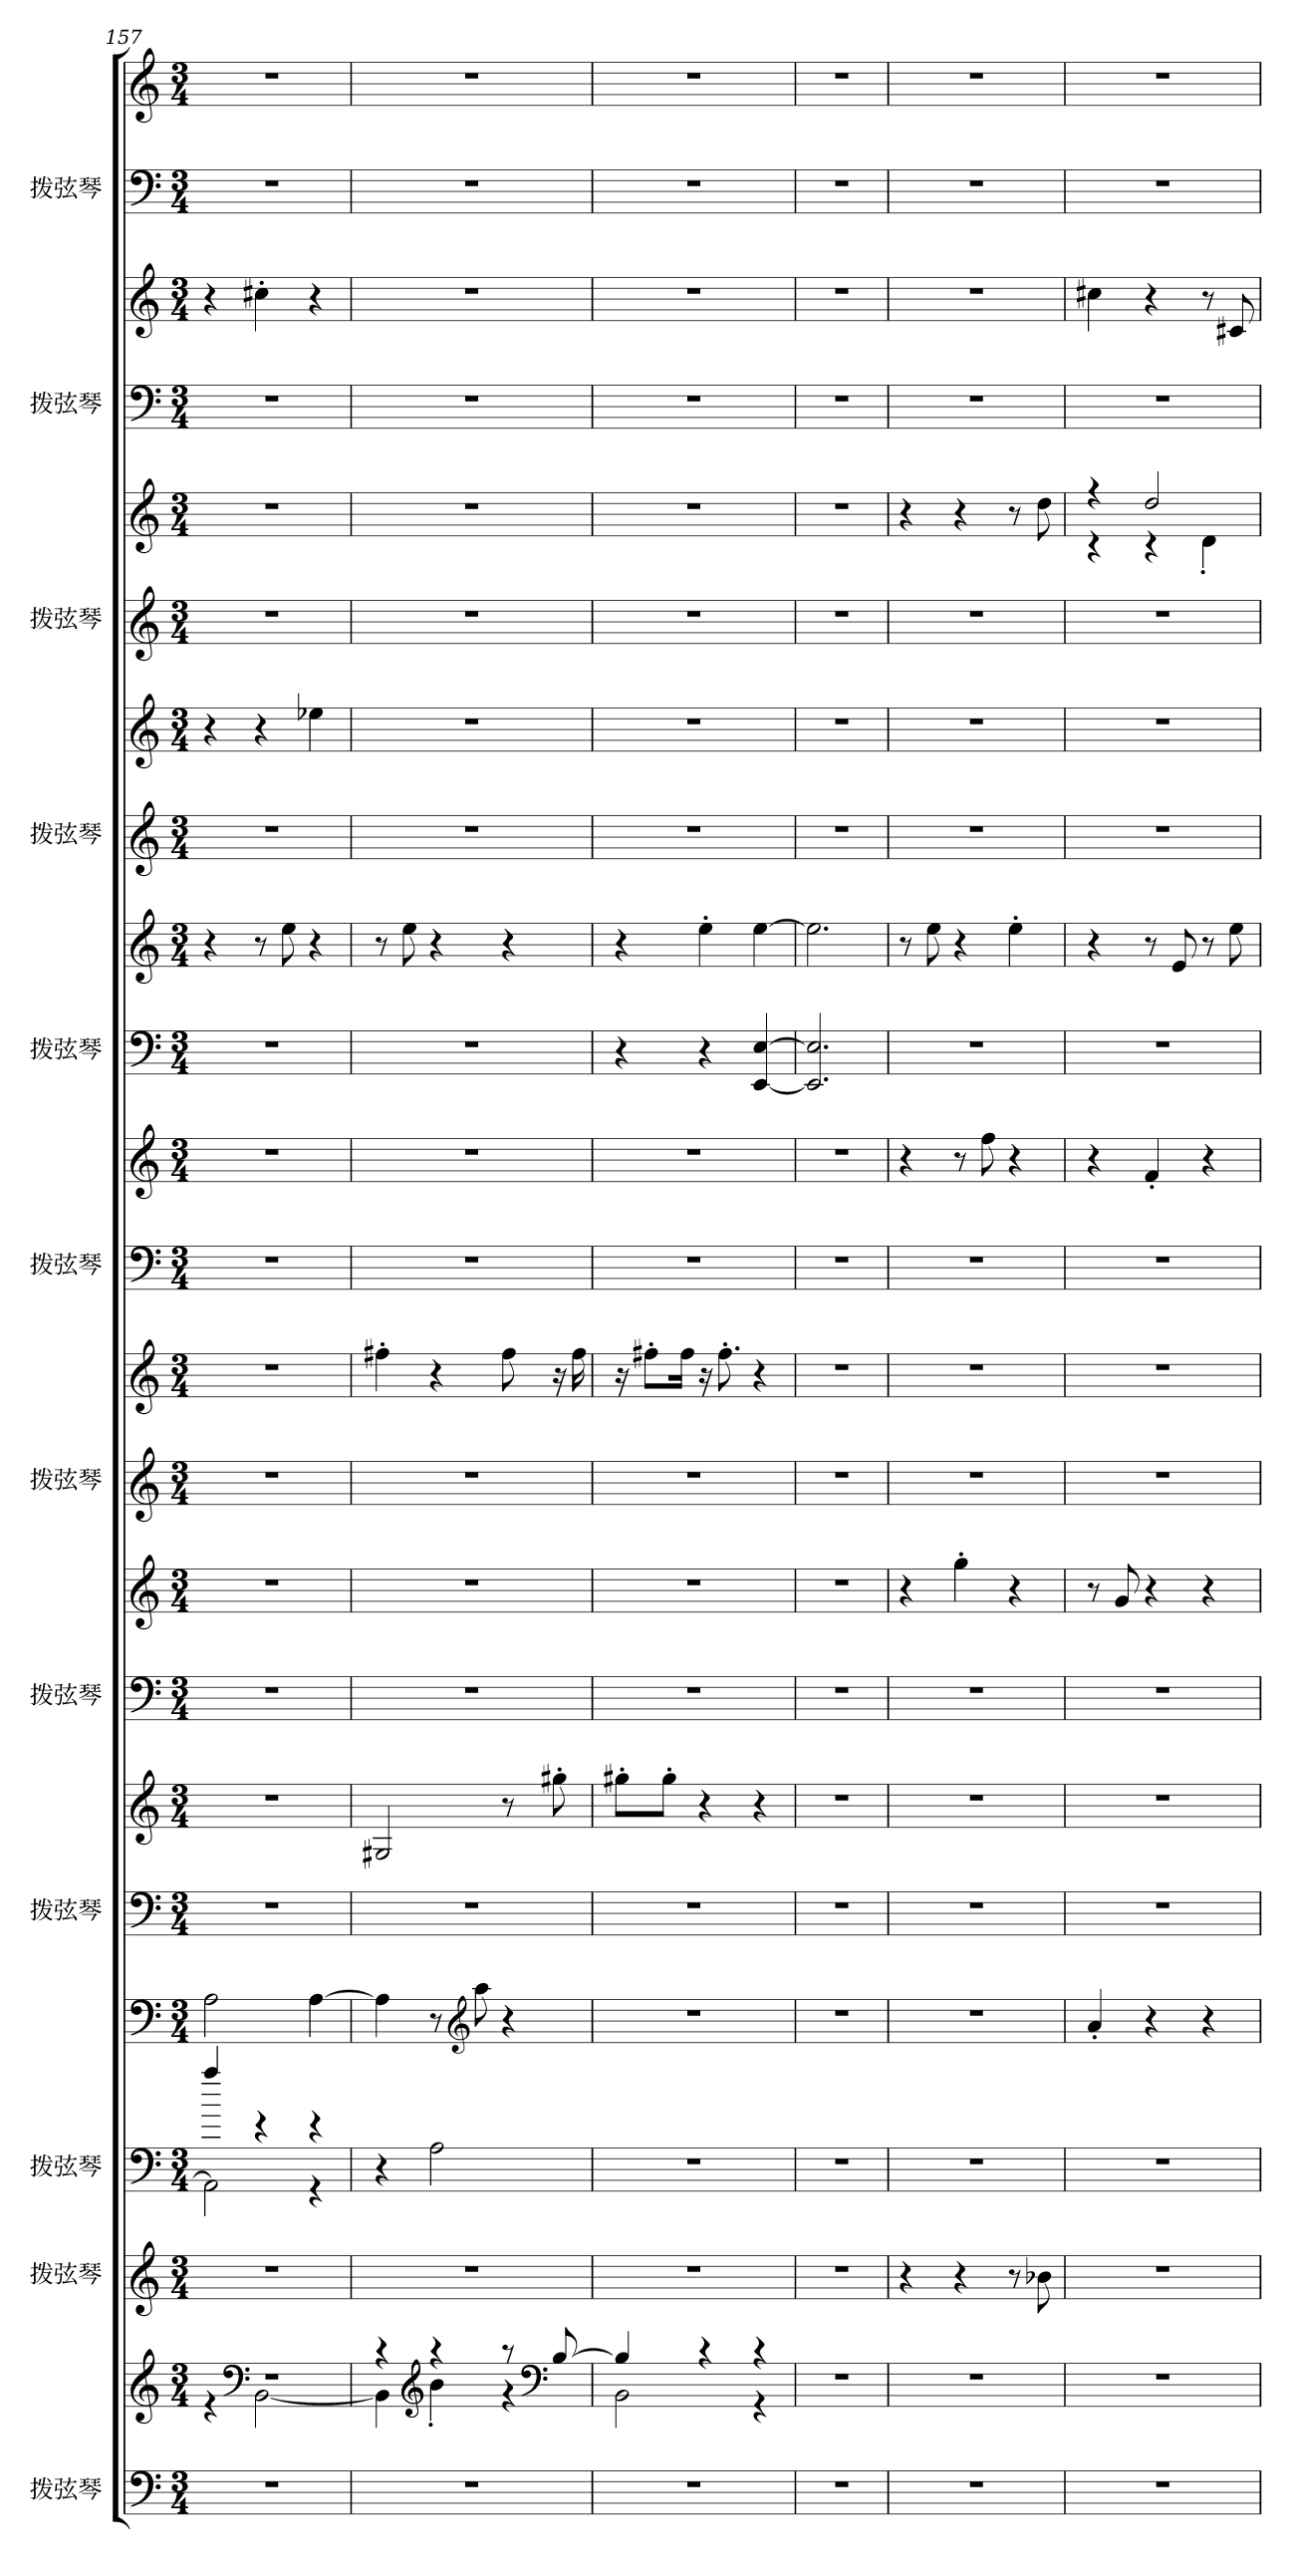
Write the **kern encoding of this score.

**kern	**kern	**kern	**kern	**kern	**kern	**kern	**kern	**kern	**kern	**kern	**kern	**kern	**kern	**kern	**kern	**kern	**kern	**kern	**kern	**kern	**kern	**kern
*part12	*part12	*part11	*part10	*part10	*part9	*part9	*part8	*part8	*part7	*part7	*part6	*part6	*part5	*part5	*part4	*part4	*part3	*part3	*part2	*part2	*part1	*part1
*staff23	*staff22	*staff21	*staff20	*staff19	*staff18	*staff17	*staff16	*staff15	*staff14	*staff13	*staff12	*staff11	*staff10	*staff9	*staff8	*staff7	*staff6	*staff5	*staff4	*staff3	*staff2	*staff1
*I"拨弦琴	*	*I"拨弦琴	*I"拨弦琴	*	*I"拨弦琴	*	*I"拨弦琴	*	*I"拨弦琴	*	*I"拨弦琴	*	*I"拨弦琴	*	*I"拨弦琴	*	*I"拨弦琴	*	*I"拨弦琴	*	*I"拨弦琴	*
!!LO:PB:g=z
*clefF4	*clefG2	*clefG2	*clefF4	*clefF4	*clefF4	*clefG2	*clefF4	*clefG2	*clefG2	*clefG2	*clefF4	*clefG2	*clefF4	*clefG2	*clefG2	*clefG2	*clefG2	*clefG2	*clefF4	*clefG2	*clefF4	*clefG2
*k[]	*k[]	*k[]	*k[]	*k[]	*k[]	*k[]	*k[]	*k[]	*k[]	*k[]	*k[]	*k[]	*k[]	*k[]	*k[]	*k[]	*k[]	*k[]	*k[]	*k[]	*k[]	*k[]
*M3/4	*M3/4	*M3/4	*M3/4	*M3/4	*M3/4	*M3/4	*M3/4	*M3/4	*M3/4	*M3/4	*M3/4	*M3/4	*M3/4	*M3/4	*M3/4	*M3/4	*M3/4	*M3/4	*M3/4	*M3/4	*M3/4	*M3/4
=157	=157	=157	=157	=157	=157	=157	=157	=157	=157	=157	=157	=157	=157	=157	=157	=157	=157	=157	=157	=157	=157	=157
*	*^	*	*^	*	*	*	*	*	*	*	*	*	*	*	*	*	*	*	*	*	*	*
2.r	2.r	4r	2.r	4aa/	2AA\]	2A\	2.r	2.r	2.r	2.r	2.r	2.r	2.r	2.r	2.r	4r	2.r	4r	2.r	2.r	2.r	4r	2.r	2.r
*	*clefF4	*	*	*	*	*	*	*	*	*	*	*	*	*	*	*	*	*	*	*	*	*	*	*
.	.	[2BB\	.	4r	.	.	.	.	.	.	.	.	.	.	.	8r	.	4r	.	.	.	4cc#X'\	.	.
.	.	.	.	.	.	.	.	.	.	.	.	.	.	.	.	8ee\	.	.	.	.	.	.	.	.
.	.	.	.	4r	4r	[4A\	.	.	.	.	.	.	.	.	.	4r	.	4ee-X\	.	.	.	4r	.	.
*	*	*	*	*v	*v	*	*	*	*	*	*	*	*	*	*	*	*	*	*	*	*	*	*	*
=158	=158	=158	=158	=158	=158	=158	=158	=158	=158	=158	=158	=158	=158	=158	=158	=158	=158	=158	=158	=158	=158	=158	=158
2.r	4r	4BB\]	2.r	4r	4A\]	2.r	2G#X/	2.r	2.r	2.r	4ff#X'\	2.r	2.r	2.r	8r	2.r	2.r	2.r	2.r	2.r	2.r	2.r	2.r
.	.	.	.	.	.	.	.	.	.	.	.	.	.	.	8ee\	.	.	.	.	.	.	.	.
*	*clefG2	*	*	*	*	*	*	*	*	*	*	*	*	*	*	*	*	*	*	*	*	*	*
.	4r	4b'\	.	2A\	8r	.	.	.	.	.	4r	.	.	.	4r	.	.	.	.	.	.	.	.
*	*	*	*	*	*clefG2	*	*	*	*	*	*	*	*	*	*	*	*	*	*	*	*	*	*
.	.	.	.	.	8aa\	.	.	.	.	.	.	.	.	.	.	.	.	.	.	.	.	.	.
.	8r	4r	.	.	4r	.	8r	.	.	.	8ff#\	.	.	.	4r	.	.	.	.	.	.	.	.
*	*clefF4	*	*	*	*	*	*	*	*	*	*	*	*	*	*	*	*	*	*	*	*	*	*
.	[8B/	.	.	.	.	.	8gg#X'\	.	.	.	16r	.	.	.	.	.	.	.	.	.	.	.	.
.	.	.	.	.	.	.	.	.	.	.	16ff#\	.	.	.	.	.	.	.	.	.	.	.	.
=159	=159	=159	=159	=159	=159	=159	=159	=159	=159	=159	=159	=159	=159	=159	=159	=159	=159	=159	=159	=159	=159	=159	=159
2.r	4B/]	2BB\	2.r	2.r	2.r	2.r	8gg#X'\L	2.r	2.r	2.r	16r	2.r	2.r	4r	4r	2.r	2.r	2.r	2.r	2.r	2.r	2.r	2.r
.	.	.	.	.	.	.	.	.	.	.	8ff#X'\L	.	.	.	.	.	.	.	.	.	.	.	.
.	.	.	.	.	.	.	8gg#'\J	.	.	.	.	.	.	.	.	.	.	.	.	.	.	.	.
.	.	.	.	.	.	.	.	.	.	.	16ff#\Jk	.	.	.	.	.	.	.	.	.	.	.	.
.	4r	.	.	.	.	.	4r	.	.	.	16r	.	.	4r	4ee'\	.	.	.	.	.	.	.	.
.	.	.	.	.	.	.	.	.	.	.	8.ff#'\	.	.	.	.	.	.	.	.	.	.	.	.
.	4r	4r	.	.	.	.	4r	.	.	.	4r	.	.	[4EE/ [4E/	[4ee\	.	.	.	.	.	.	.	.
*	*v	*v	*	*	*	*	*	*	*	*	*	*	*	*	*	*	*	*	*	*	*	*	*
=160	=160	=160	=160	=160	=160	=160	=160	=160	=160	=160	=160	=160	=160	=160	=160	=160	=160	=160	=160	=160	=160	=160
2.r	2.r	2.r	2.r	2.r	2.r	2.r	2.r	2.r	2.r	2.r	2.r	2.r	2.EE/] 2.E/]	2.ee\]	2.r	2.r	2.r	2.r	2.r	2.r	2.r	2.r
=161	=161	=161	=161	=161	=161	=161	=161	=161	=161	=161	=161	=161	=161	=161	=161	=161	=161	=161	=161	=161	=161	=161
2.r	2.r	4r	2.r	2.r	2.r	2.r	2.r	4r	2.r	2.r	2.r	4r	2.r	8r	2.r	2.r	2.r	4r	2.r	2.r	2.r	2.r
.	.	.	.	.	.	.	.	.	.	.	.	.	.	8ee\	.	.	.	.	.	.	.	.
.	.	4r	.	.	.	.	.	4gg'\	.	.	.	8r	.	4r	.	.	.	4r	.	.	.	.
.	.	.	.	.	.	.	.	.	.	.	.	8ff\	.	.	.	.	.	.	.	.	.	.
.	.	8r	.	.	.	.	.	4r	.	.	.	4r	.	4ee'\	.	.	.	8r	.	.	.	.
.	.	8b-X\	.	.	.	.	.	.	.	.	.	.	.	.	.	.	.	8dd\	.	.	.	.
!!LO:PB:g=z
=162	=162	=162	=162	=162	=162	=162	=162	=162	=162	=162	=162	=162	=162	=162	=162	=162	=162	=162	=162	=162	=162	=162
*	*	*	*	*	*	*	*	*	*	*	*	*	*	*	*	*	*	*^	*	*	*	*
2.r	2.r	2.r	2.r	4a'/	2.r	2.r	2.r	8r	2.r	2.r	2.r	4r	2.r	4r	2.r	2.r	2.r	4r	4r	2.r	4cc#X\	2.r	2.r
.	.	.	.	.	.	.	.	8g/	.	.	.	.	.	.	.	.	.	.	.	.	.	.	.
.	.	.	.	4r	.	.	.	4r	.	.	.	4f'/	.	8r	.	.	.	2dd/	4r	.	4r	.	.
.	.	.	.	.	.	.	.	.	.	.	.	.	.	8e/	.	.	.	.	.	.	.	.	.
.	.	.	.	4r	.	.	.	4r	.	.	.	4r	.	8r	.	.	.	.	4d'\	.	8r	.	.
.	.	.	.	.	.	.	.	.	.	.	.	.	.	8ee\	.	.	.	.	.	.	8c#X/	.	.
*	*	*	*	*	*	*	*	*	*	*	*	*	*	*	*	*	*	*v	*v	*	*	*	*
=	=	=	=	=	=	=	=	=	=	=	=	=	=	=	=	=	=	=	=	=	=	=
*-	*-	*-	*-	*-	*-	*-	*-	*-	*-	*-	*-	*-	*-	*-	*-	*-	*-	*-	*-	*-	*-	*-
